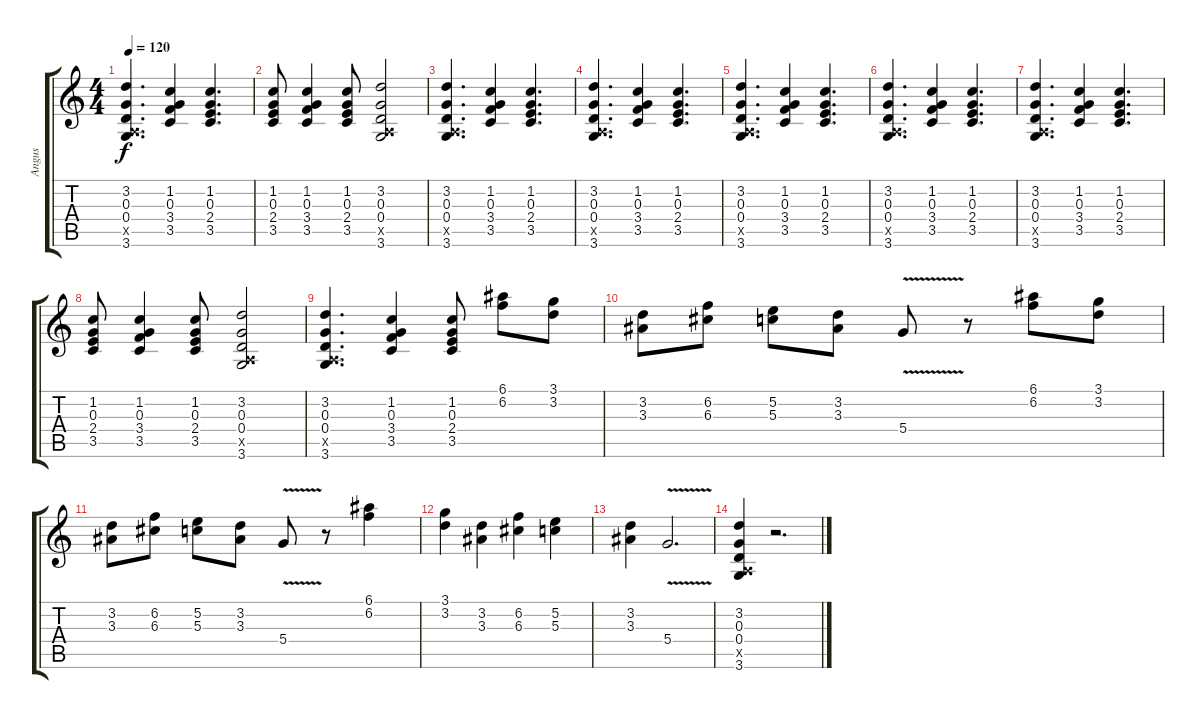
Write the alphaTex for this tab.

\track ("Angus" "Angus") {instrument overdrivenguitar}
\staff {score tabs}
\tuning (E4 B3 G3 D3 A2 E2) {hide}
\ts (4 4)
\tempo 120
\clef g2
\ks c
(3.2 0.3 0.4 0.5{x} 3.6).4{d dy f} (1.2 0.3 3.4 3.5).4 (1.2 0.3 2.4 3.5).4{d} |
(1.2 0.3 2.4 3.5).8 (1.2 0.3 3.4 3.5).4 (1.2 0.3 2.4 3.5).8 (3.2 0.3 0.4 0.5{x} 3.6).2 |
(3.2 0.3 0.4 0.5{x} 3.6).4{d} (1.2 0.3 3.4 3.5).4 (1.2 0.3 2.4 3.5).4{d} |
(3.2 0.3 0.4 0.5{x} 3.6).4{d} (1.2 0.3 3.4 3.5).4 (1.2 0.3 2.4 3.5).4{d} |
(3.2 0.3 0.4 0.5{x} 3.6).4{d} (1.2 0.3 3.4 3.5).4 (1.2 0.3 2.4 3.5).4{d} |
(3.2 0.3 0.4 0.5{x} 3.6).4{d} (1.2 0.3 3.4 3.5).4 (1.2 0.3 2.4 3.5).4{d} |
(3.2 0.3 0.4 0.5{x} 3.6).4{d} (1.2 0.3 3.4 3.5).4 (1.2 0.3 2.4 3.5).4{d} |
(1.2 0.3 2.4 3.5).8 (1.2 0.3 3.4 3.5).4 (1.2 0.3 2.4 3.5).8 (3.2 0.3 0.4 0.5{x} 3.6).2 |
(3.2 0.3 0.4 0.5{x} 3.6).4{d} (1.2 0.3 3.4 3.5).4 (1.2 0.3 2.4 3.5).8 (6.1 6.2).8 (3.1 3.2).8 |
(3.2 3.3).8 (6.2 6.3).8 (5.2 5.3).8 (3.2 3.3).8 5.4{v}.8 r.8 (6.1 6.2).8 (3.1 3.2).8 |
(3.2 3.3).8 (6.2 6.3).8 (5.2 5.3).8 (3.2 3.3).8 5.4{v}.8 r.8 (6.1 6.2).4 |
(3.1 3.2).4 (3.2 3.3).4 (6.2 6.3).4 (5.2 5.3).4 |
(3.2 3.3).4 5.4{v}.2{d} |
(3.2 0.3 0.4 0.5{x} 3.6).4 r.2{d}
